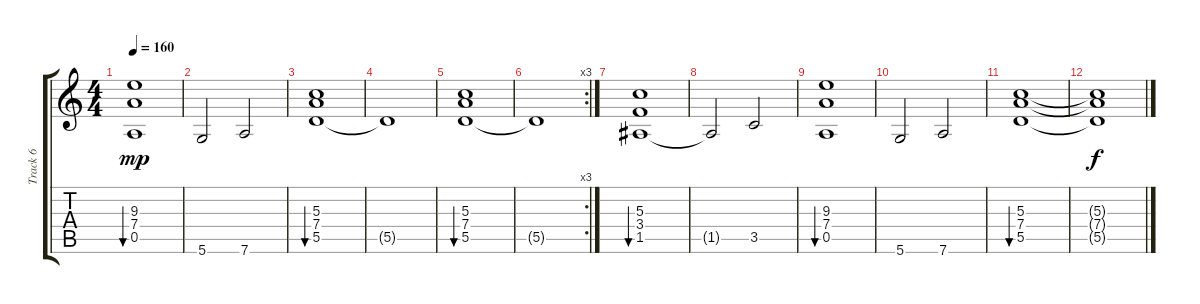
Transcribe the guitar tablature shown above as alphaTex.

\track ("Track 6" "Track 6") {instrument acousticguitarsteel}
\staff {score tabs}
\tuning (E4 B3 G3 D3 A2 D2) {hide}
\ts (4 4)
\tempo 160
\clef g2
\ks c
(9.3 7.4 0.5).1{bu 240 dy mp} |
5.6.2 7.6.2 |
(5.3 7.4 5.5).1{bu 240} |
5.5{t}.1 |
(5.3 7.4 5.5).1{bu 240} |
\rc 3
5.5{t}.1 |
(5.3 3.4 1.5).1{bu 240} |
1.5{t}.2 3.5.2 |
(9.3 7.4 0.5).1{bu 240} |
5.6.2 7.6.2 |
(5.3 7.4 5.5).1{bu 240} |
(5.3{t} 7.4{t} 5.5{t}).1{dy f}
